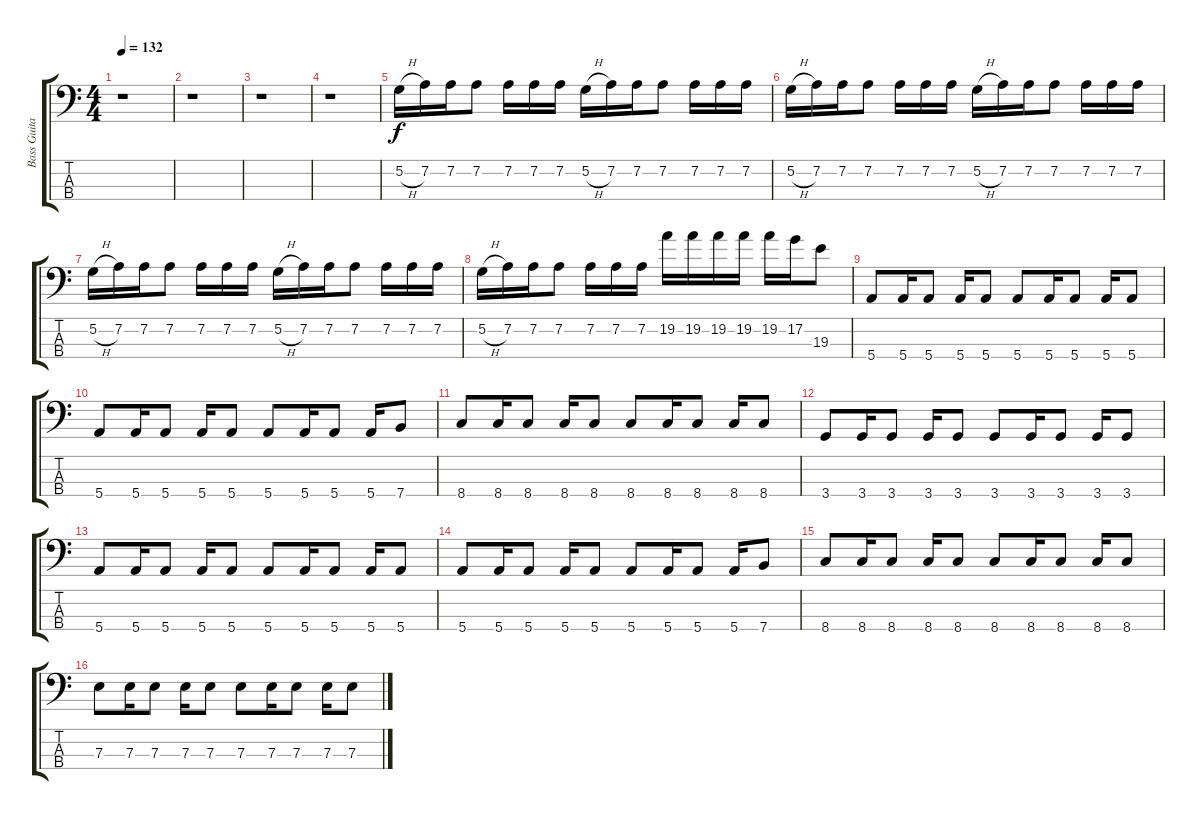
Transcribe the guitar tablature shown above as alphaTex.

\track ("Bass Guitar" "Bass Guita") {instrument electricbasspick}
\staff {score tabs}
\tuning (G2 D2 A1 E1) {hide}
\ts (4 4)
\tempo 132
\clef f4
\ks c
r.1{dy f instrument electricbasspick} |
r.1 |
r.1 |
r.1 |
5.2{h}.16 7.2.16 7.2.16 7.2.8 7.2.16 7.2.16 7.2.16 5.2{h}.16 7.2.16 7.2.16 7.2.8 7.2.16 7.2.16 7.2.16 |
5.2{h}.16 7.2.16 7.2.16 7.2.8 7.2.16 7.2.16 7.2.16 5.2{h}.16 7.2.16 7.2.16 7.2.8 7.2.16 7.2.16 7.2.16 |
5.2{h}.16 7.2.16 7.2.16 7.2.8 7.2.16 7.2.16 7.2.16 5.2{h}.16 7.2.16 7.2.16 7.2.8 7.2.16 7.2.16 7.2.16 |
5.2{h}.16 7.2.16 7.2.16 7.2.8 7.2.16 7.2.16 7.2.16 19.2.16 19.2.16 19.2.16 19.2.16 19.2.16 17.2.16 19.3.8 |
5.4.8 5.4.16 5.4.8 5.4.16 5.4.8 5.4.8 5.4.16 5.4.8 5.4.16 5.4.8 |
5.4.8 5.4.16 5.4.8 5.4.16 5.4.8 5.4.8 5.4.16 5.4.8 5.4.16 7.4.8 |
8.4.8 8.4.16 8.4.8 8.4.16 8.4.8 8.4.8 8.4.16 8.4.8 8.4.16 8.4.8 |
3.4.8 3.4.16 3.4.8 3.4.16 3.4.8 3.4.8 3.4.16 3.4.8 3.4.16 3.4.8 |
5.4.8 5.4.16 5.4.8 5.4.16 5.4.8 5.4.8 5.4.16 5.4.8 5.4.16 5.4.8 |
5.4.8 5.4.16 5.4.8 5.4.16 5.4.8 5.4.8 5.4.16 5.4.8 5.4.16 7.4.8 |
8.4.8 8.4.16 8.4.8 8.4.16 8.4.8 8.4.8 8.4.16 8.4.8 8.4.16 8.4.8 |
7.3.8 7.3.16 7.3.8 7.3.16 7.3.8 7.3.8 7.3.16 7.3.8 7.3.16 7.3.8
